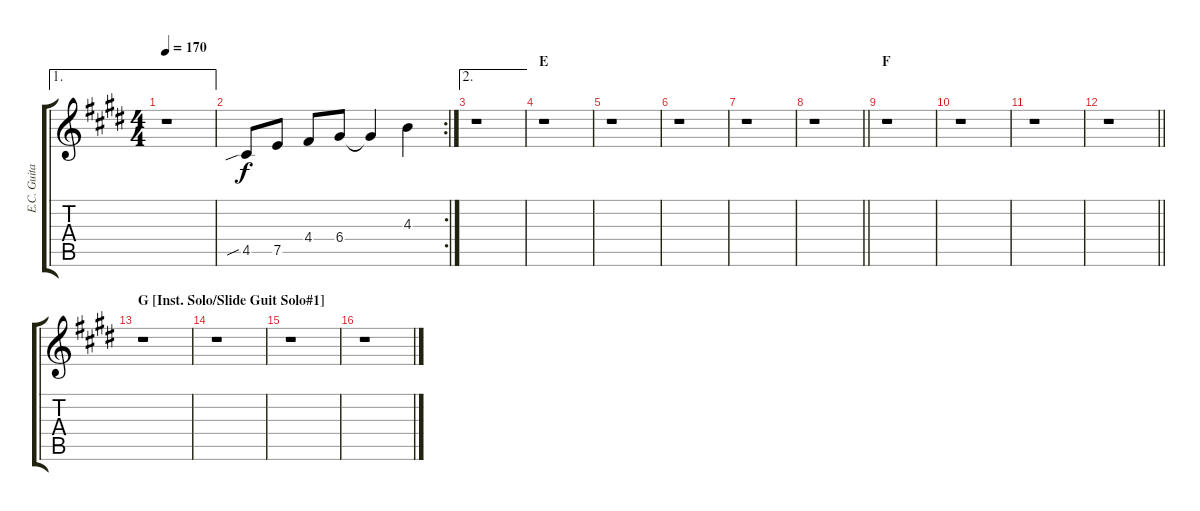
\track ("E.C. Guitar I [Normal Tuning]" "E.C. Guita") {instrument distortionguitar}
\staff {score tabs}
\tuning (E4 B3 G3 D3 A2 E2) {hide}
\ae 1
\ts (4 4)
\tempo 170
\clef g2
\ks e
r.1{dy f} |
\rc 2
4.5{sib}.8 7.5.8 4.4.8 6.4.8 6.4{t}.4 4.3.4 |
\ae 2
r.1 |
\section ("" "E")
r.1 |
r.1 |
r.1 |
r.1 |
\barLineRight lightlight
r.1 |
\section ("" "F")
r.1 |
r.1 |
r.1 |
\barLineRight lightlight
r.1 |
\section ("" "G [Inst. Solo/Slide Guit Solo#1]")
r.1 |
r.1 |
r.1 |
r.1
